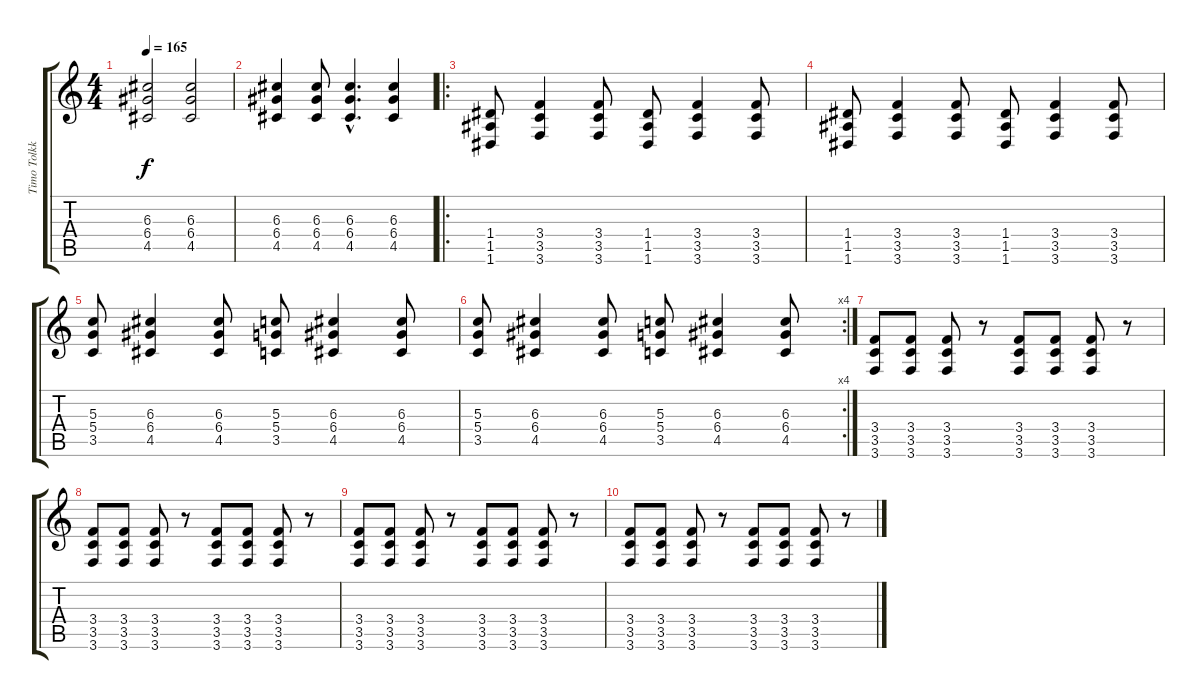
\track ("Timo Tolkki" "Timo Tolkk") {instrument distortionguitar}
\staff {score tabs}
\tuning (E4 B3 G3 D3 A2 D2) {hide}
\ts (4 4)
\tempo 165
\clef g2
\ks c
(6.3 6.4 4.5).2{dy f} (6.3 6.4 4.5).2 |
(6.3 6.4 4.5).4 (6.3 6.4 4.5).8 (6.3{hac} 6.4{hac} 4.5{hac}).4{d} (6.3 6.4 4.5).4 |
\ro
(1.4 1.5 1.6).8 (3.4 3.5 3.6).4 (3.4 3.5 3.6).8 (1.4 1.5 1.6).8 (3.4 3.5 3.6).4 (3.4 3.5 3.6).8 |
(1.4 1.5 1.6).8 (3.4 3.5 3.6).4 (3.4 3.5 3.6).8 (1.4 1.5 1.6).8 (3.4 3.5 3.6).4 (3.4 3.5 3.6).8 |
(5.3 5.4 3.5).8 (6.3 6.4 4.5).4 (6.3 6.4 4.5).8 (5.3 5.4 3.5).8 (6.3 6.4 4.5).4 (6.3 6.4 4.5).8 |
\rc 4
(5.3 5.4 3.5).8 (6.3 6.4 4.5).4 (6.3 6.4 4.5).8 (5.3 5.4 3.5).8 (6.3 6.4 4.5).4 (6.3 6.4 4.5).8 |
(3.4 3.5 3.6).8 (3.4 3.5 3.6).8 (3.4 3.5 3.6).8 r.8 (3.4 3.5 3.6).8 (3.4 3.5 3.6).8 (3.4 3.5 3.6).8 r.8 |
(3.4 3.5 3.6).8 (3.4 3.5 3.6).8 (3.4 3.5 3.6).8 r.8 (3.4 3.5 3.6).8 (3.4 3.5 3.6).8 (3.4 3.5 3.6).8 r.8 |
(3.4 3.5 3.6).8 (3.4 3.5 3.6).8 (3.4 3.5 3.6).8 r.8 (3.4 3.5 3.6).8 (3.4 3.5 3.6).8 (3.4 3.5 3.6).8 r.8 |
(3.4 3.5 3.6).8 (3.4 3.5 3.6).8 (3.4 3.5 3.6).8 r.8 (3.4 3.5 3.6).8 (3.4 3.5 3.6).8 (3.4 3.5 3.6).8 r.8
